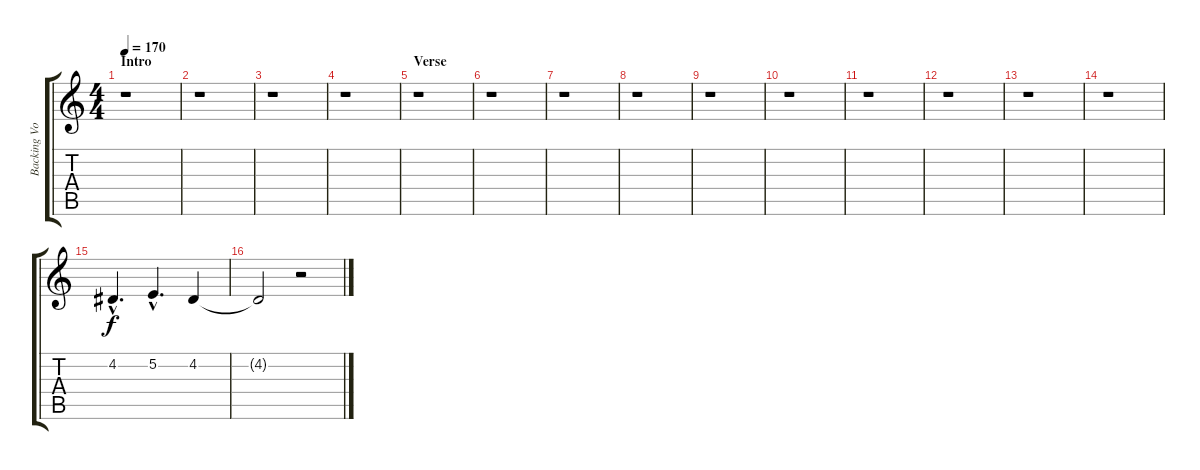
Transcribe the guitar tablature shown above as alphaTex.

\track ("Backing Vocals" "Backing Vo") {instrument lead1square}
\staff {score tabs}
\tuning (E4 B3 G3 D3 A2 E2) {hide}
\ts (4 4)
\section ("" "Intro")
\tempo 170
\clef g2
\ks c
r.1{dy f instrument lead1square} |
r.1 |
r.1 |
r.1 |
\section ("" "Verse")
r.1 |
r.1 |
r.1 |
r.1 |
r.1 |
r.1 |
r.1 |
r.1 |
r.1 |
r.1 |
4.2{hac}.4{d} 5.2{hac}.4{d} 4.2.4 |
4.2{t}.2 r.2
